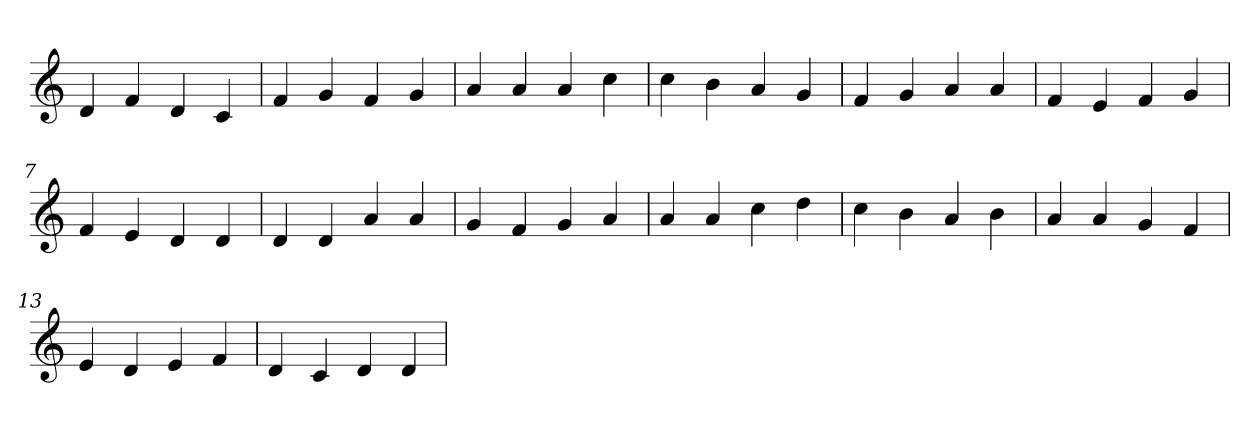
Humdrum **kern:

**kern
*part1
*staff1
*clefG2
=1
4d
4f
4d
4c
=2
4f
4g
4f
4g
=3
4a
4a
4a
4cc
=4
4cc
4b
4a
4g
=5
4f
4g
4a
4a
=6
4f
4e
4f
4g
=7
4f
4e
4d
4d
=8
4d
4d
4a
4a
=9
4g
4f
4g
4a
=10
4a
4a
4cc
4dd
=11
4cc
4b
4a
4b
=12
4a
4a
4g
4f
=13
4e
4d
4e
4f
=14
4d
4c
4d
4d
=
*-
